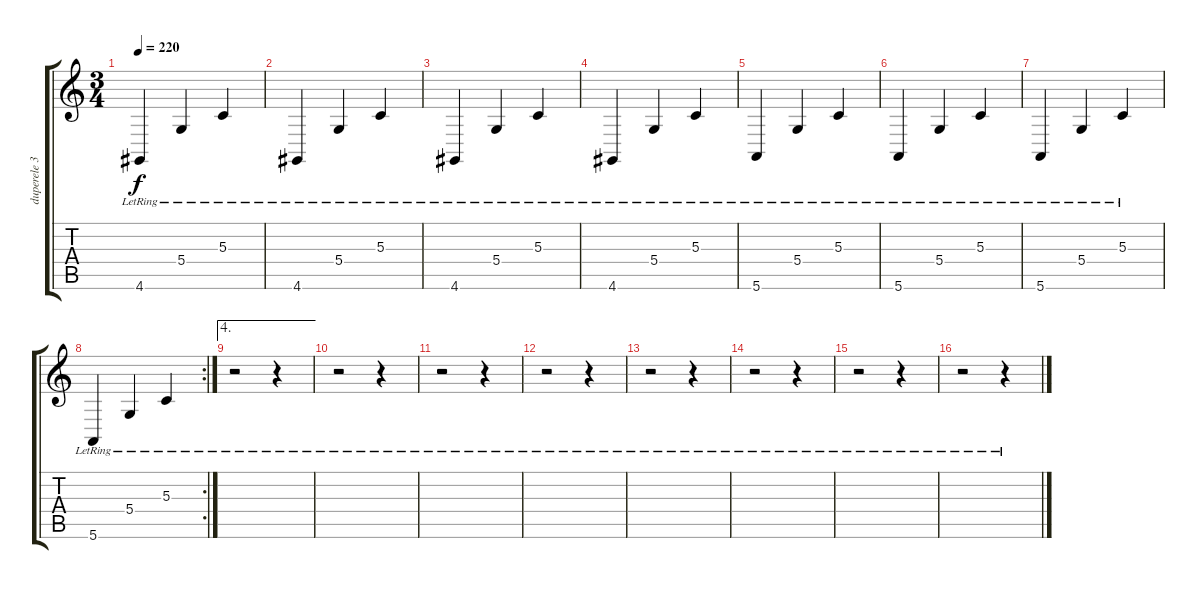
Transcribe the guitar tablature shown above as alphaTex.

\track ("duperele 3:P" "duperele 3") {instrument choiraahs}
\staff {score tabs}
\tuning (E4 B3 G3 D3 A2 E2) {hide}
\ts (3 4)
\tempo 220
\clef g2
\ks c
4.6{lr}.4{dy f} 5.4{lr}.4 5.3{lr}.4 |
4.6{lr}.4 5.4{lr}.4 5.3{lr}.4 |
4.6{lr}.4 5.4{lr}.4 5.3{lr}.4 |
4.6{lr}.4 5.4{lr}.4 5.3{lr}.4 |
5.6{lr}.4 5.4{lr}.4 5.3{lr}.4 |
5.6{lr}.4 5.4{lr}.4 5.3{lr}.4 |
5.6{lr}.4 5.4{lr}.4 5.3{lr}.4 |
\rc 2
5.6{lr}.4 5.4{lr}.4 5.3{lr}.4 |
\ae 4
r.2 r.4 |
r.2 r.4 |
r.2 r.4 |
r.2 r.4 |
r.2 r.4 |
r.2 r.4 |
r.2 r.4 |
r.2 r.4
